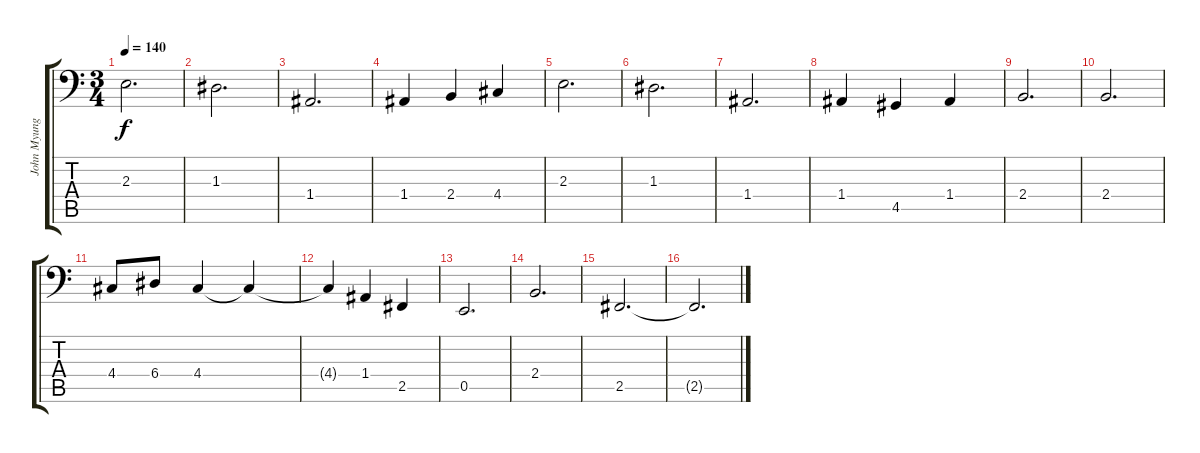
\track ("John Myung - Bass" "John Myung") {instrument electricbassfinger}
\staff {score tabs}
\tuning (C3 G2 D2 A1 E1 B0) {hide}
\ts (3 4)
\tempo 140
\clef f4
\ks c
2.3.2{d dy f} |
1.3.2{d} |
1.4.2{d} |
1.4.4 2.4.4 4.4.4 |
2.3.2{d} |
1.3.2{d} |
1.4.2{d} |
1.4.4 4.5.4 1.4.4 |
2.4.2{d} |
2.4.2{d} |
4.4.8 6.4.8 4.4.4 4.4{t}.4 |
4.4{t}.4 1.4.4 2.5.4 |
0.5.2{d} |
2.4.2{d} |
2.5.2{d} |
2.5{t}.2{d}
